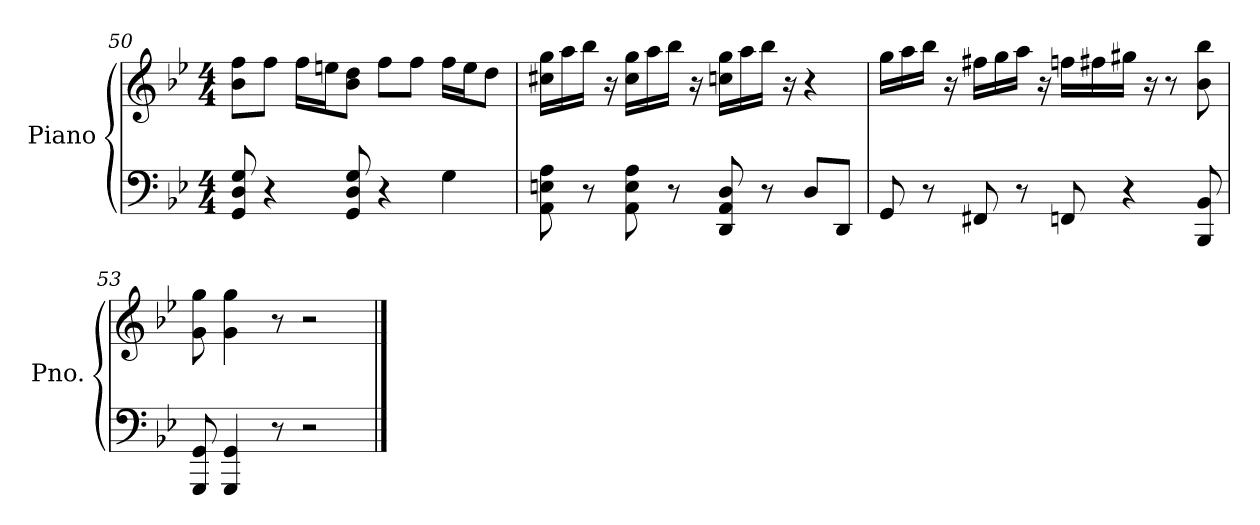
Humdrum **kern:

**kern	**kern
*part1	*part1
*staff2	*staff1
*I"Piano	*
*I'Pno.	*
!!LO:LB:g=z
*clefF4	*clefG2
*k[b-e-]	*k[b-e-]
*M4/4	*M4/4
=50	=50
8GG/ 8D/ 8G/	8b-\ 8ff\L
4r	8ff\J
.	16ff\LL
.	16een\J
8GG/ 8D/ 8G/	8b-\ 8dd\J
4r	8ff\L
.	8ff\J
4G\	16ff\LL
.	16ee\J
.	8dd\J
=51	=51
8AA\ 8En\ 8A\	16cc#X\ 16gg\LL
.	16aa\
8r	16bb-\JJ
.	16r
8AA\ 8E\ 8A\	16cc#\ 16gg\LL
.	16aa\
8r	16bb-\JJ
.	16r
8DD/ 8AA/ 8D/	16ccn\ 16gg\LL
.	16aa\
8r	16bb-\JJ
.	16r
8D/L	4r
8DD/J	.
=52	=52
8GG/	16gg\LL
.	16aa\
8r	16bb-\JJ
.	16r
8FF#X/	16ff#X\LL
.	16gg\
8r	16aa\JJ
.	16r
8FFn/	16ffn\LL
.	16ff#X\
4r	16gg#X\JJ
.	16r
.	8r
8BBB-/ 8BB-/	8b-\ 8bb-\
=53	=53
8GGG/ 8GG/	8g\ 8gg\
4GGG/ 4GG/	4g\ 4gg\
8r	8r
2r	2r
==	==
*-	*-
